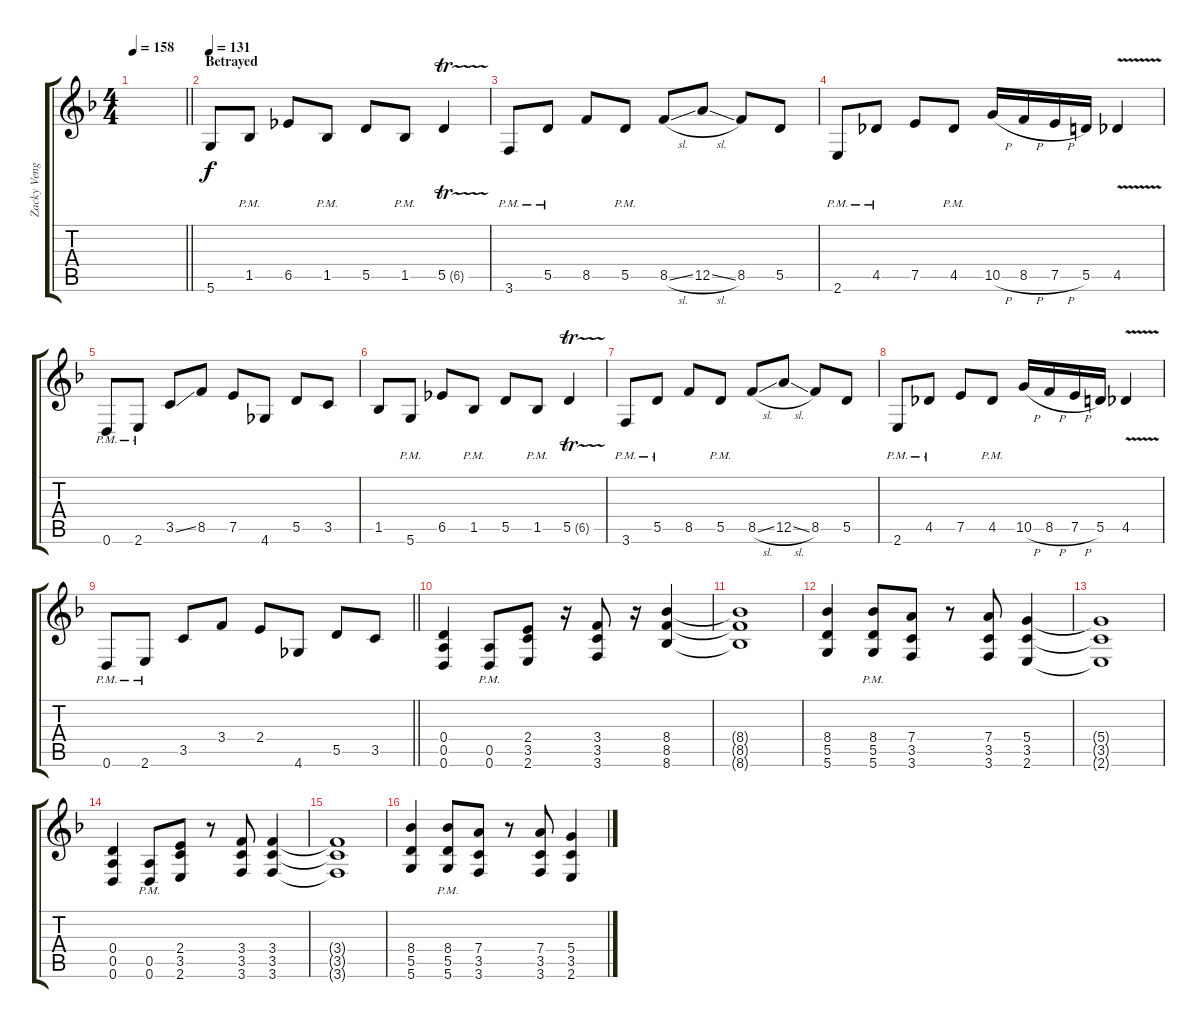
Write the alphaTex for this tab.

\track ("Zacky Vengeance" "Zacky Veng") {instrument distortionguitar}
\staff {score tabs}
\tuning (E4 B3 G3 D3 A2 D2) {hide}
\ts (4 4)
\tempo 158
\clef g2
\barLineRight lightlight
\ks f
|
\section ("" "Betrayed")
\tempo 131
5.6.8{dy f balance 12} 1.5{pm}.8 6.5.8 1.5{pm}.8 5.5.8 1.5{pm}.8 5.5{tr (6 16)}.4 |
3.6{pm}.8 5.5{pm}.8 8.5.8 5.5{pm}.8 8.5{sl}.8 12.5{sl}.8 8.5.8 5.5.8 |
2.6{pm}.8 4.5{pm}.8 7.5.8 4.5{pm}.8 10.5{h}.16 8.5{h}.16 7.5{h}.16 5.5.16 4.5{v}.4 |
0.6{pm}.8 2.6{pm}.8 3.5{ss}.8 8.5.8 7.5.8 4.6.8 5.5.8 3.5.8 |
1.5.8 5.6{pm}.8 6.5.8 1.5{pm}.8 5.5.8 1.5{pm}.8 5.5{tr (6 32)}.4 |
3.6{pm}.8 5.5{pm}.8 8.5.8 5.5{pm}.8 8.5{sl}.8 12.5{sl}.8 8.5.8 5.5.8 |
2.6{pm}.8 4.5{pm}.8 7.5.8 4.5{pm}.8 10.5{h}.16 8.5{h}.16 7.5{h}.16 5.5.16 4.5{v}.4 |
\barLineRight lightlight
0.6{pm}.8 2.6{pm}.8 3.5.8 3.4.8 2.4.8 4.6.8 5.5.8 3.5.8 |
(0.4 0.5 0.6).4 (0.5{pm} 0.6{pm}).8 (2.4 3.5 2.6).8 r.16 (3.4 3.5 3.6).8 r.16 (8.4 8.5 8.6).4 |
(8.4{t} 8.5{t} 8.6{t}).1 |
(8.4 5.5 5.6).4 (8.4{pm} 5.5{pm} 5.6{pm}).8 (7.4 3.5 3.6).8 r.8 (7.4 3.5 3.6).8 (5.4 3.5 2.6).4 |
(5.4{t} 3.5{t} 2.6{t}).1 |
(0.4 0.5 0.6).4 (0.5{pm} 0.6{pm}).8 (2.4 3.5 2.6).8 r.8 (3.4 3.5 3.6).8 (3.4 3.5 3.6).4 |
(3.4{t} 3.5{t} 3.6{t}).1 |
(8.4 5.5 5.6).4 (8.4{pm} 5.5{pm} 5.6{pm}).8 (7.4 3.5 3.6).8 r.8 (7.4 3.5 3.6).8 (5.4 3.5 2.6).4
